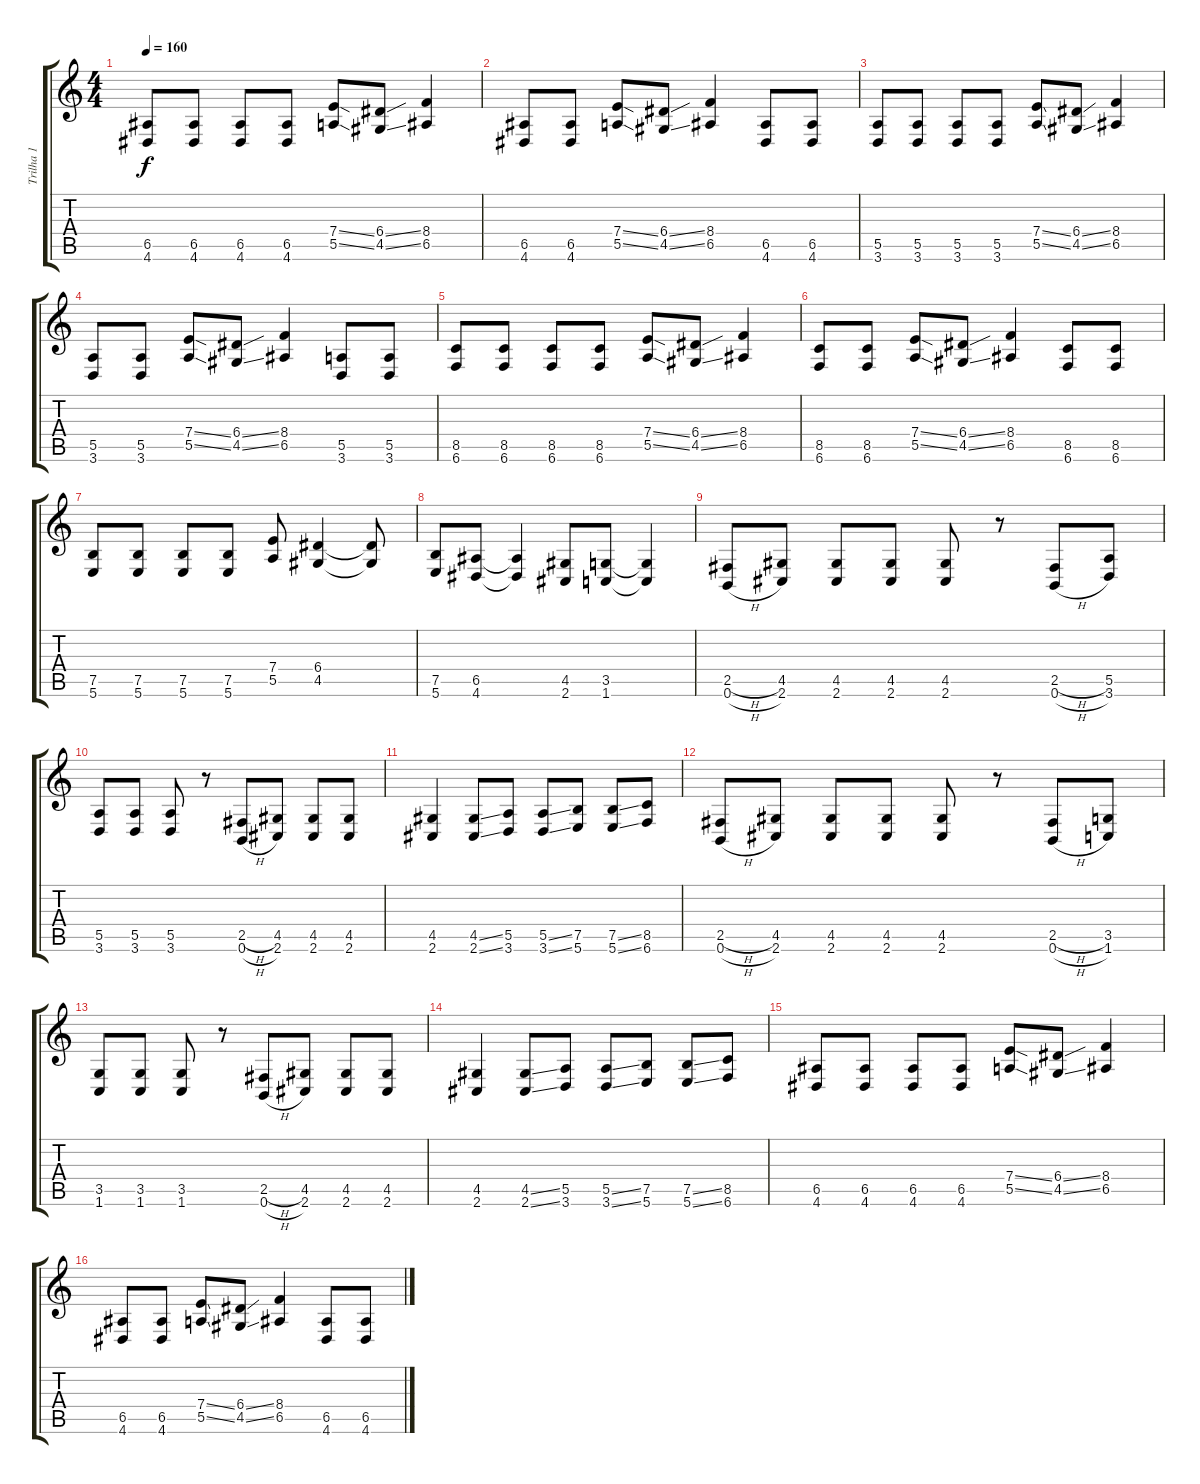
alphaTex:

\track ("Trilha 1" "Trilha 1") {instrument distortionguitar}
\staff {score tabs}
\tuning (B3 Gb3 D3 A2 E2 B1) {hide}
\ts (4 4)
\tempo 160
\clef g2
\ks c
(6.5 4.6).8{dy f} (6.5 4.6).8 (6.5 4.6).8 (6.5 4.6).8 (7.4{ss} 5.5{ss}).8 (6.4{ss} 4.5{ss}).8 (8.4 6.5).4 |
(6.5 4.6).8 (6.5 4.6).8 (7.4{ss} 5.5{ss}).8 (6.4{ss} 4.5{ss}).8 (8.4 6.5).4 (6.5 4.6).8 (6.5 4.6).8 |
(5.5 3.6).8 (5.5 3.6).8 (5.5 3.6).8 (5.5 3.6).8 (7.4{ss} 5.5{ss}).8 (6.4{ss} 4.5{ss}).8 (8.4 6.5).4 |
(5.5 3.6).8 (5.5 3.6).8 (7.4{ss} 5.5{ss}).8 (6.4{ss} 4.5{ss}).8 (8.4 6.5).4 (5.5 3.6).8 (5.5 3.6).8 |
(8.5 6.6).8 (8.5 6.6).8 (8.5 6.6).8 (8.5 6.6).8 (7.4{ss} 5.5{ss}).8 (6.4{ss} 4.5{ss}).8 (8.4 6.5).4 |
(8.5 6.6).8 (8.5 6.6).8 (7.4{ss} 5.5{ss}).8 (6.4{ss} 4.5{ss}).8 (8.4 6.5).4 (8.5 6.6).8 (8.5 6.6).8 |
(7.5 5.6).8 (7.5 5.6).8 (7.5 5.6).8 (7.5 5.6).8 (7.4 5.5).8 (6.4 4.5).4 (6.4{t} 4.5{t}).8 |
(7.5 5.6).8 (6.5 4.6).8 (6.5{t} 4.6{t}).4 (4.5 2.6).8 (3.5 1.6).8 (3.5{t} 1.6{t}).4 |
(2.5{h} 0.6{h}).8 (4.5 2.6).8 (4.5 2.6).8 (4.5 2.6).8 (4.5 2.6).8 r.8 (2.5{h} 0.6{h}).8 (5.5 3.6).8 |
(5.5 3.6).8 (5.5 3.6).8 (5.5 3.6).8 r.8 (2.5{h} 0.6{h}).8 (4.5 2.6).8 (4.5 2.6).8 (4.5 2.6).8 |
(4.5 2.6).4 (4.5{ss} 2.6{ss}).8 (5.5 3.6).8 (5.5{ss} 3.6{ss}).8 (7.5 5.6).8 (7.5{ss} 5.6{ss}).8 (8.5 6.6).8 |
(2.5{h} 0.6{h}).8 (4.5 2.6).8 (4.5 2.6).8 (4.5 2.6).8 (4.5 2.6).8 r.8 (2.5{h} 0.6{h}).8 (3.5 1.6).8 |
(3.5 1.6).8 (3.5 1.6).8 (3.5 1.6).8 r.8 (2.5{h} 0.6{h}).8 (4.5 2.6).8 (4.5 2.6).8 (4.5 2.6).8 |
(4.5 2.6).4 (4.5{ss} 2.6{ss}).8 (5.5 3.6).8 (5.5{ss} 3.6{ss}).8 (7.5 5.6).8 (7.5{ss} 5.6{ss}).8 (8.5 6.6).8 |
(6.5 4.6).8 (6.5 4.6).8 (6.5 4.6).8 (6.5 4.6).8 (7.4{ss} 5.5{ss}).8 (6.4{ss} 4.5{ss}).8 (8.4 6.5).4 |
(6.5 4.6).8 (6.5 4.6).8 (7.4{ss} 5.5{ss}).8 (6.4{ss} 4.5{ss}).8 (8.4 6.5).4 (6.5 4.6).8 (6.5 4.6).8
